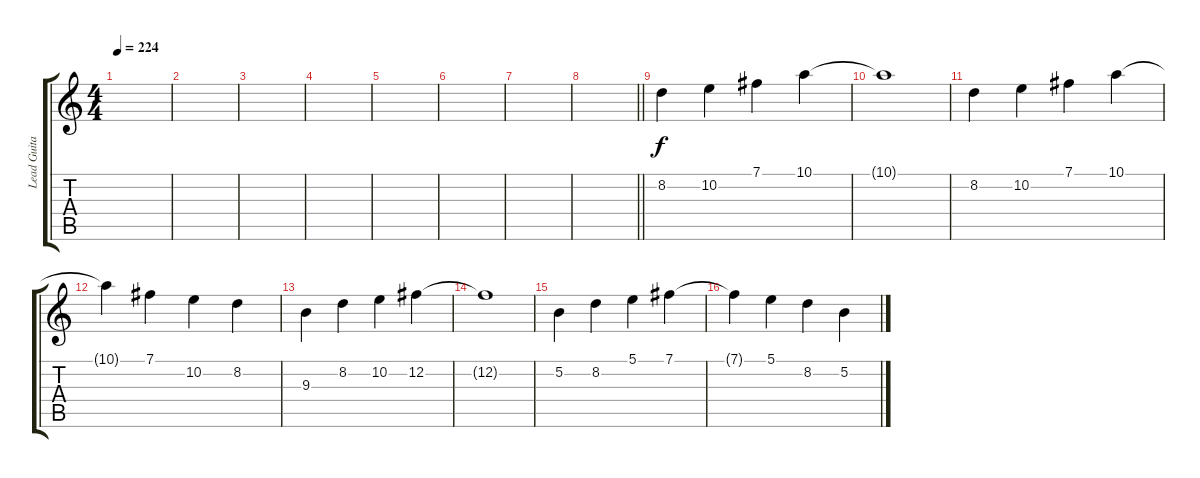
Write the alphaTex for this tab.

\track ("Lead Guitar II" "Lead Guita") {instrument distortionguitar}
\staff {score tabs}
\tuning (B3 Gb3 D3 A2 E2 B1) {hide}
\ts (4 4)
\tempo 224
\clef g2
\ks c
|
|
|
|
|
|
|
\barLineRight lightlight
|
\section ("" "")
8.2.4{volume 14} 10.2.4 7.1.4 10.1.4 |
10.1{t}.1 |
8.2.4 10.2.4 7.1.4 10.1.4 |
10.1{t}.4 7.1.4 10.2.4 8.2.4 |
9.3.4 8.2.4 10.2.4 12.2.4 |
12.2{t}.1 |
5.2.4 8.2.4 5.1.4 7.1.4 |
7.1{t}.4 5.1.4 8.2.4 5.2.4
